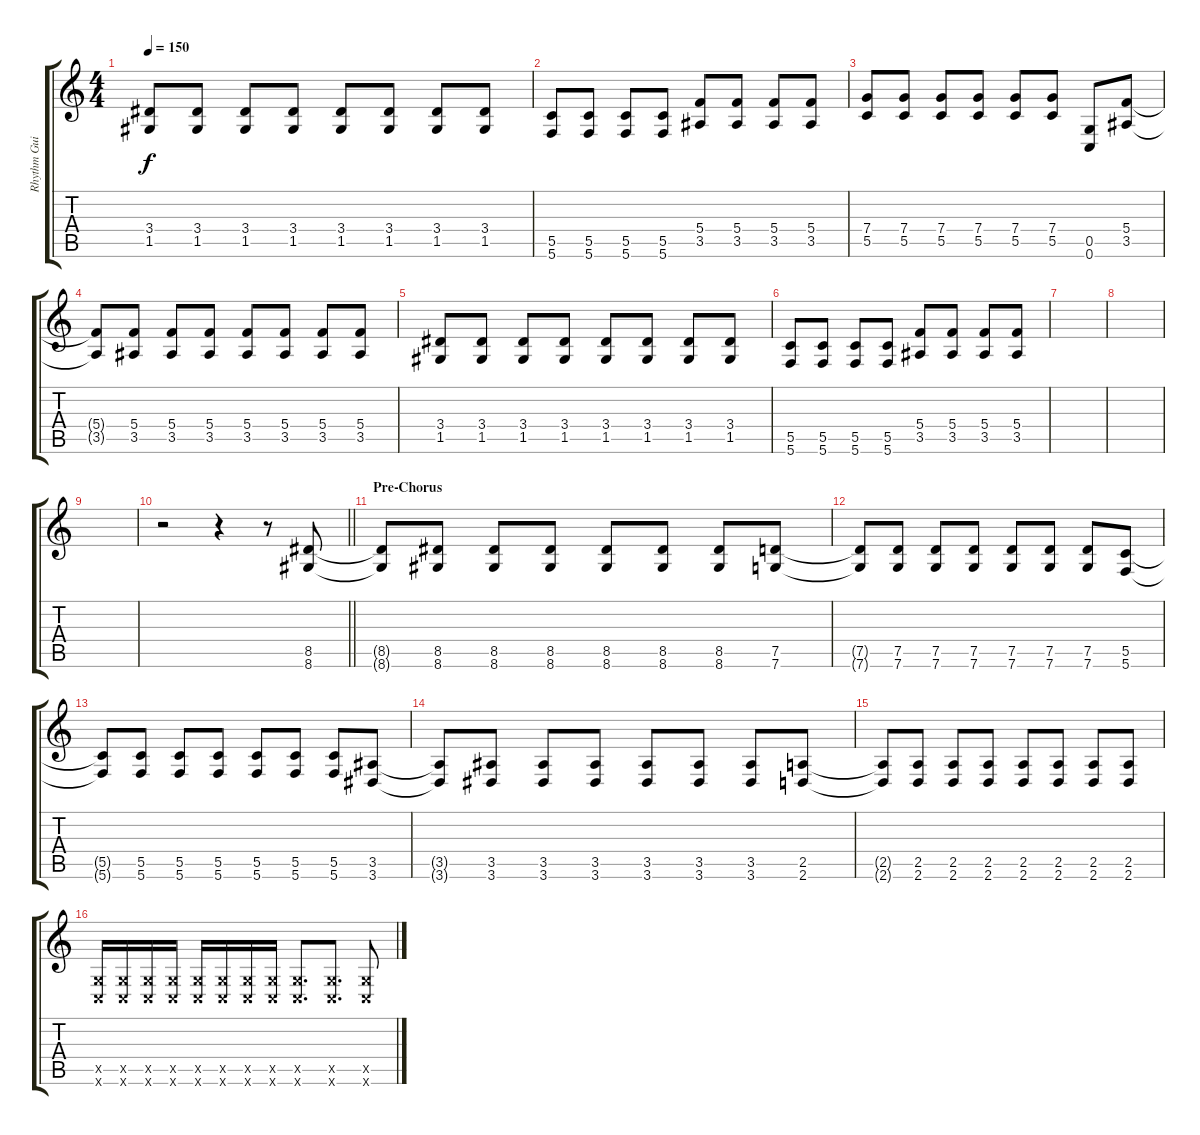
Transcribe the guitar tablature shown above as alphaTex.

\track ("Rhythm Guitar L" "Rhythm Gui") {instrument distortionguitar}
\staff {score tabs}
\tuning (D4 A3 F3 C3 G2 C2) {hide}
\ts (4 4)
\tempo 150
\clef g2
\ks c
(3.4 1.5).8{dy f} (3.4 1.5).8 (3.4 1.5).8 (3.4 1.5).8 (3.4 1.5).8 (3.4 1.5).8 (3.4 1.5).8 (3.4 1.5).8 |
(5.5 5.6).8 (5.5 5.6).8 (5.5 5.6).8 (5.5 5.6).8 (5.4 3.5).8 (5.4 3.5).8 (5.4 3.5).8 (5.4 3.5).8 |
(7.4 5.5).8 (7.4 5.5).8 (7.4 5.5).8 (7.4 5.5).8 (7.4 5.5).8 (7.4 5.5).8 (0.5 0.6).8 (5.4 3.5).8 |
(5.4{t} 3.5{t}).8 (5.4 3.5).8 (5.4 3.5).8 (5.4 3.5).8 (5.4 3.5).8 (5.4 3.5).8 (5.4 3.5).8 (5.4 3.5).8 |
(3.4 1.5).8 (3.4 1.5).8 (3.4 1.5).8 (3.4 1.5).8 (3.4 1.5).8 (3.4 1.5).8 (3.4 1.5).8 (3.4 1.5).8 |
(5.5 5.6).8 (5.5 5.6).8 (5.5 5.6).8 (5.5 5.6).8 (5.4 3.5).8 (5.4 3.5).8 (5.4 3.5).8 (5.4 3.5).8 |
|
|
|
\barLineRight lightlight
r.2 r.4 r.8 (8.5 8.6).8 |
\section ("" "Pre-Chorus")
(8.5{t} 8.6{t}).8 (8.5 8.6).8 (8.5 8.6).8 (8.5 8.6).8 (8.5 8.6).8 (8.5 8.6).8 (8.5 8.6).8 (7.5 7.6).8 |
(7.5{t} 7.6{t}).8 (7.5 7.6).8 (7.5 7.6).8 (7.5 7.6).8 (7.5 7.6).8 (7.5 7.6).8 (7.5 7.6).8 (5.5 5.6).8 |
(5.5{t} 5.6{t}).8 (5.5 5.6).8 (5.5 5.6).8 (5.5 5.6).8 (5.5 5.6).8 (5.5 5.6).8 (5.5 5.6).8 (3.5 3.6).8 |
(3.5{t} 3.6{t}).8 (3.5 3.6).8 (3.5 3.6).8 (3.5 3.6).8 (3.5 3.6).8 (3.5 3.6).8 (3.5 3.6).8 (2.5 2.6).8 |
(2.5{t} 2.6{t}).8 (2.5 2.6).8 (2.5 2.6).8 (2.5 2.6).8 (2.5 2.6).8 (2.5 2.6).8 (2.5 2.6).8 (2.5 2.6).8 |
(0.5{x} 0.6{x}).16 (0.5{x} 0.6{x}).16 (0.5{x} 0.6{x}).16 (0.5{x} 0.6{x}).16 (0.5{x} 0.6{x}).16 (0.5{x} 0.6{x}).16 (0.5{x} 0.6{x}).16 (0.5{x} 0.6{x}).16 (0.5{x} 0.6{x}).8{d} (0.5{x} 0.6{x}).8{d} (0.5{x} 0.6{x}).8
